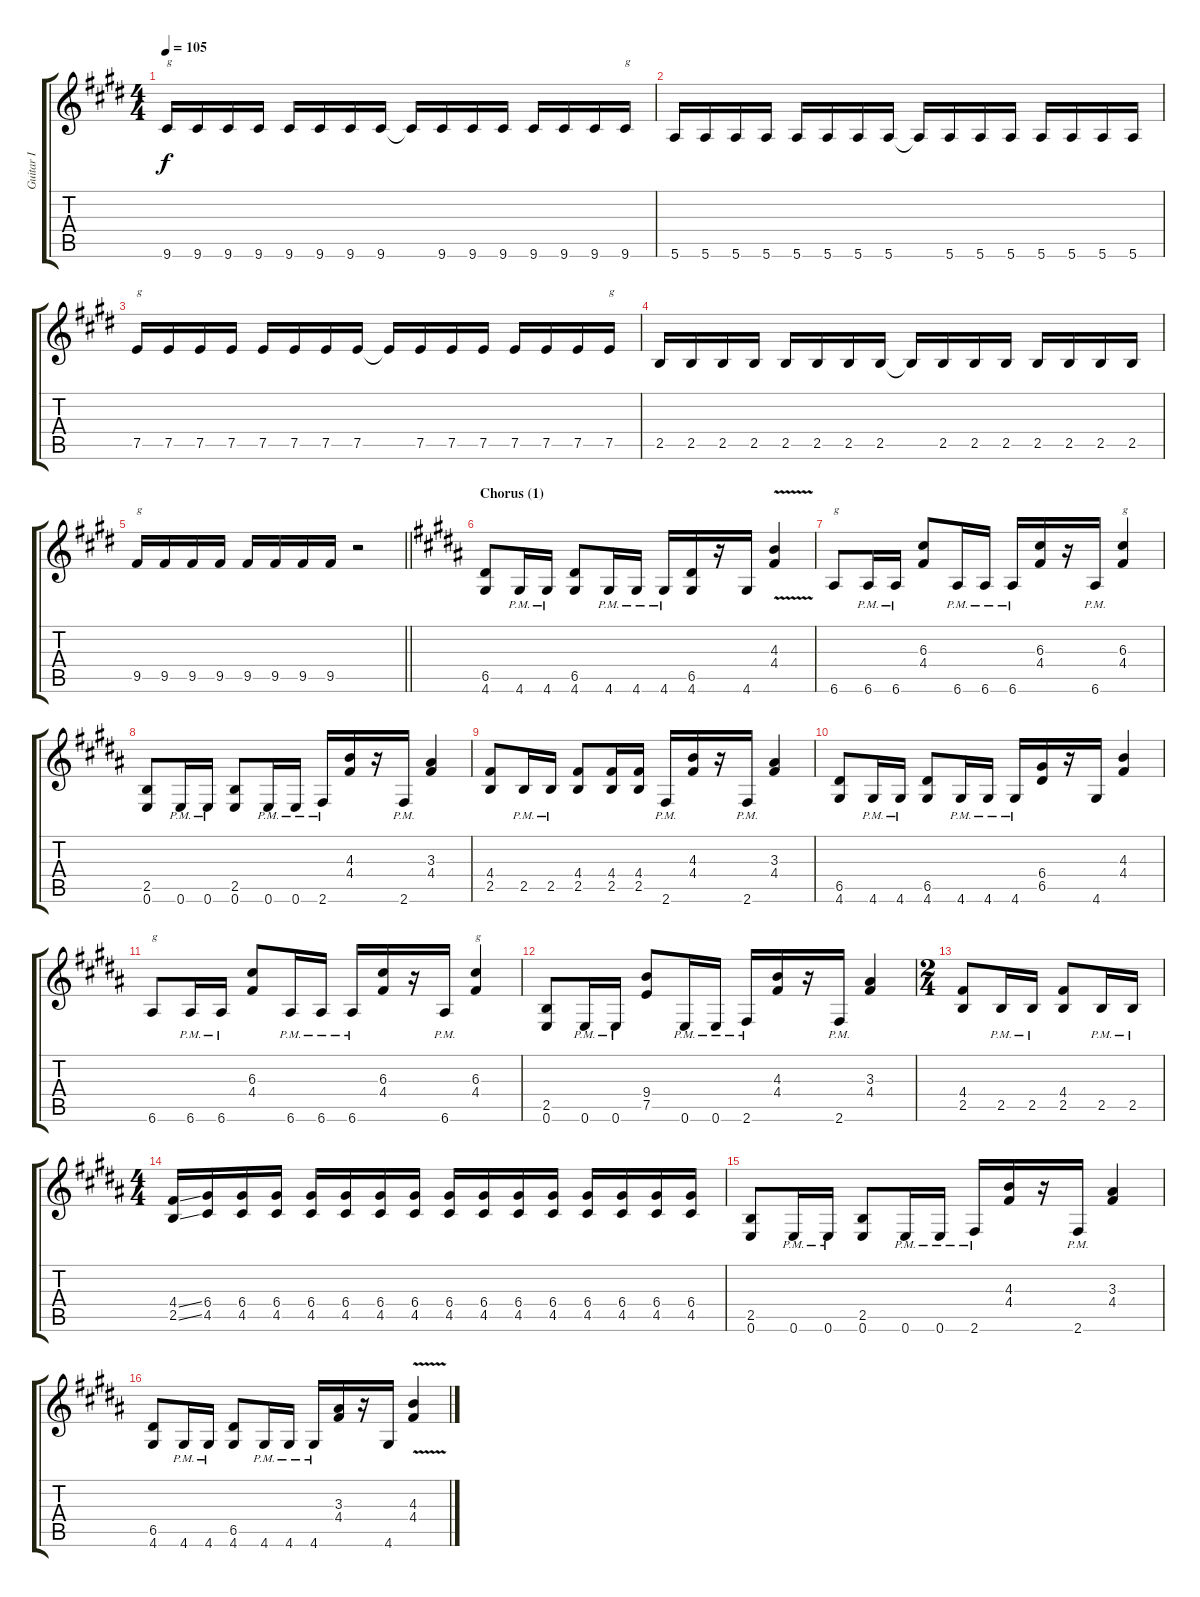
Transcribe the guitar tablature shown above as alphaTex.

\track ("Guitar I" "Guitar I") {instrument distortionguitar}
\staff {score tabs}
\tuning (E4 B3 G3 D3 A2 E2) {hide}
\ts (4 4)
\tempo 105
\clef g2
\ks e
9.6.16{txt "g" dy f} 9.6.16 9.6.16 9.6.16 9.6.16 9.6.16 9.6.16 9.6.16 9.6{t}.16 9.6.16 9.6.16 9.6.16 9.6.16 9.6.16 9.6.16 9.6.16{txt "g"} |
5.6.16 5.6.16 5.6.16 5.6.16 5.6.16 5.6.16 5.6.16 5.6.16 5.6{t}.16 5.6.16 5.6.16 5.6.16 5.6.16 5.6.16 5.6.16 5.6.16 |
7.5.16{txt "g"} 7.5.16 7.5.16 7.5.16 7.5.16 7.5.16 7.5.16 7.5.16 7.5{t}.16 7.5.16 7.5.16 7.5.16 7.5.16 7.5.16 7.5.16 7.5.16{txt "g"} |
2.5.16 2.5.16 2.5.16 2.5.16 2.5.16 2.5.16 2.5.16 2.5.16 2.5{t}.16 2.5.16 2.5.16 2.5.16 2.5.16 2.5.16 2.5.16 2.5.16 |
\barLineRight lightlight
9.5.16{txt "g"} 9.5.16 9.5.16 9.5.16 9.5.16 9.5.16 9.5.16 9.5.16 r.2 |
\section ("" "Chorus (1)")
\ks g#minor
(6.5 4.6).8 4.6{pm}.16 4.6{pm}.16 (6.5 4.6).8 4.6{pm}.16 4.6{pm}.16 4.6{pm}.16 (6.5 4.6).16 r.16 4.6.16 (4.3{v} 4.4{v}).4 |
6.6.8{txt "g"} 6.6{pm}.16 6.6{pm}.16 (6.3 4.4).8 6.6{pm}.16 6.6{pm}.16 6.6{pm}.16 (6.3 4.4).16 r.16 6.6{pm}.16 (6.3 4.4).4{txt "g"} |
(2.5 0.6).8 0.6{pm}.16 0.6{pm}.16 (2.5 0.6).8 0.6{pm}.16 0.6{pm}.16 2.6{pm}.16 (4.3 4.4).16 r.16 2.6{pm}.16 (3.3 4.4).4 |
(4.4 2.5).8 2.5{pm}.16 2.5{pm}.16 (4.4 2.5).8 (4.4 2.5).16 (4.4 2.5).16 2.6{pm}.16 (4.3 4.4).16 r.16 2.6{pm}.16 (3.3 4.4).4 |
(6.5 4.6).8 4.6{pm}.16 4.6{pm}.16 (6.5 4.6).8 4.6{pm}.16 4.6{pm}.16 4.6{pm}.16 (6.4 6.5).16 r.16 4.6.16 (4.3 4.4).4 |
6.6.8{txt "g"} 6.6{pm}.16 6.6{pm}.16 (6.3 4.4).8 6.6{pm}.16 6.6{pm}.16 6.6{pm}.16 (6.3 4.4).16 r.16 6.6{pm}.16 (6.3 4.4).4{txt "g"} |
(2.5 0.6).8 0.6{pm}.16 0.6{pm}.16 (9.4 7.5).8 0.6{pm}.16 0.6{pm}.16 2.6{pm}.16 (4.3 4.4).16 r.16 2.6{pm}.16 (3.3 4.4).4 |
\ts (2 4)
(4.4 2.5).8 2.5{pm}.16 2.5{pm}.16 (4.4 2.5).8 2.5{pm}.16 2.5{pm}.16 |
\ts (4 4)
(4.4{ss} 2.5{ss}).16 (6.4 4.5).16 (6.4 4.5).16 (6.4 4.5).16 (6.4 4.5).16 (6.4 4.5).16 (6.4 4.5).16 (6.4 4.5).16 (6.4 4.5).16 (6.4 4.5).16 (6.4 4.5).16 (6.4 4.5).16 (6.4 4.5).16 (6.4 4.5).16 (6.4 4.5).16 (6.4 4.5).16 |
(2.5 0.6).8 0.6{pm}.16 0.6{pm}.16 (2.5 0.6).8 0.6{pm}.16 0.6{pm}.16 2.6{pm}.16 (4.3 4.4).16 r.16 2.6{pm}.16 (3.3 4.4).4 |
(6.5 4.6).8 4.6{pm}.16 4.6{pm}.16 (6.5 4.6).8 4.6{pm}.16 4.6{pm}.16 4.6{pm}.16 (3.3 4.4).16 r.16 4.6.16 (4.3{v} 4.4{v}).4
